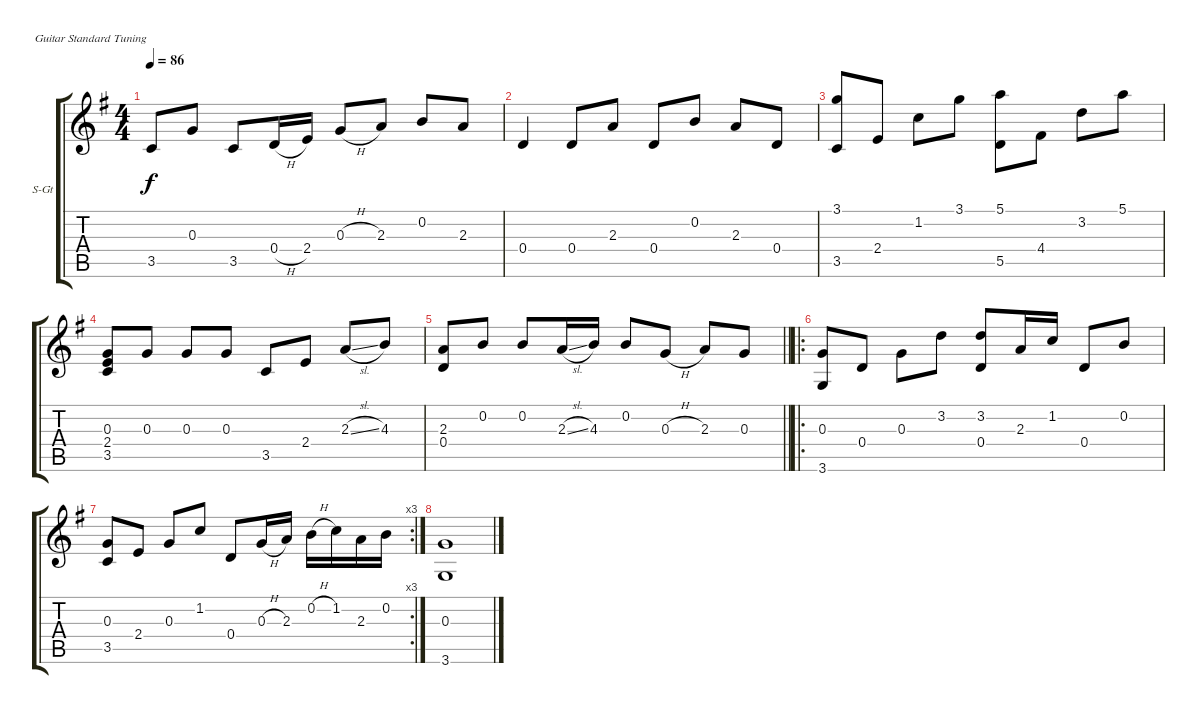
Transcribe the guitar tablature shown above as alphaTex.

\bracketExtendMode groupsimilarinstruments
\firstSystemTrackNameOrientation horizontal
\otherSystemsTrackNameOrientation horizontal
\track ("Spor 1" "S-Gt") {instrument acousticguitarsteel}
\staff {score tabs}
\tuning (E4 B3 G3 D3 A2 E2)
\ts (4 4)
\tempo 86
\clef g2
\ks g
3.5.8{dy f} 0.3.8 3.5.8 0.4{h}.16 2.4.16 0.3{h}.8 2.3.8 0.2.8 2.3.8 |
0.4.4 0.4.8 2.3.8 0.4.8 0.2.8 2.3.8 0.4.8 |
(3.1 3.5).8 2.4.8 1.2.8 3.1.8 (5.1 5.5).8 4.4.8 3.2.8 5.1.8 |
(0.3 2.4 3.5).8 0.3.8 0.3.8 0.3.8 3.5.8 2.4.8 2.3{sl}.8 4.3.8 |
\barLineRight lightlight
(2.3 0.4).8 0.2.8 0.2.8 2.3{sl}.16 4.3.16 0.2.8 0.3{h}.8 2.3.8 0.3.8 |
\ro
(3.6 0.3).8 0.4.8 0.3.8 3.2.8 (3.2 0.4).8 2.3.16 1.2.16 0.4.8 0.2.8 |
\rc 3
(0.3 3.5).8 2.4.8 0.3.8 1.2.8 0.4.8 0.3{h}.16 2.3.16 0.2{h}.16 1.2.16 2.3.16 0.2.16 |
(0.3 3.6).1
